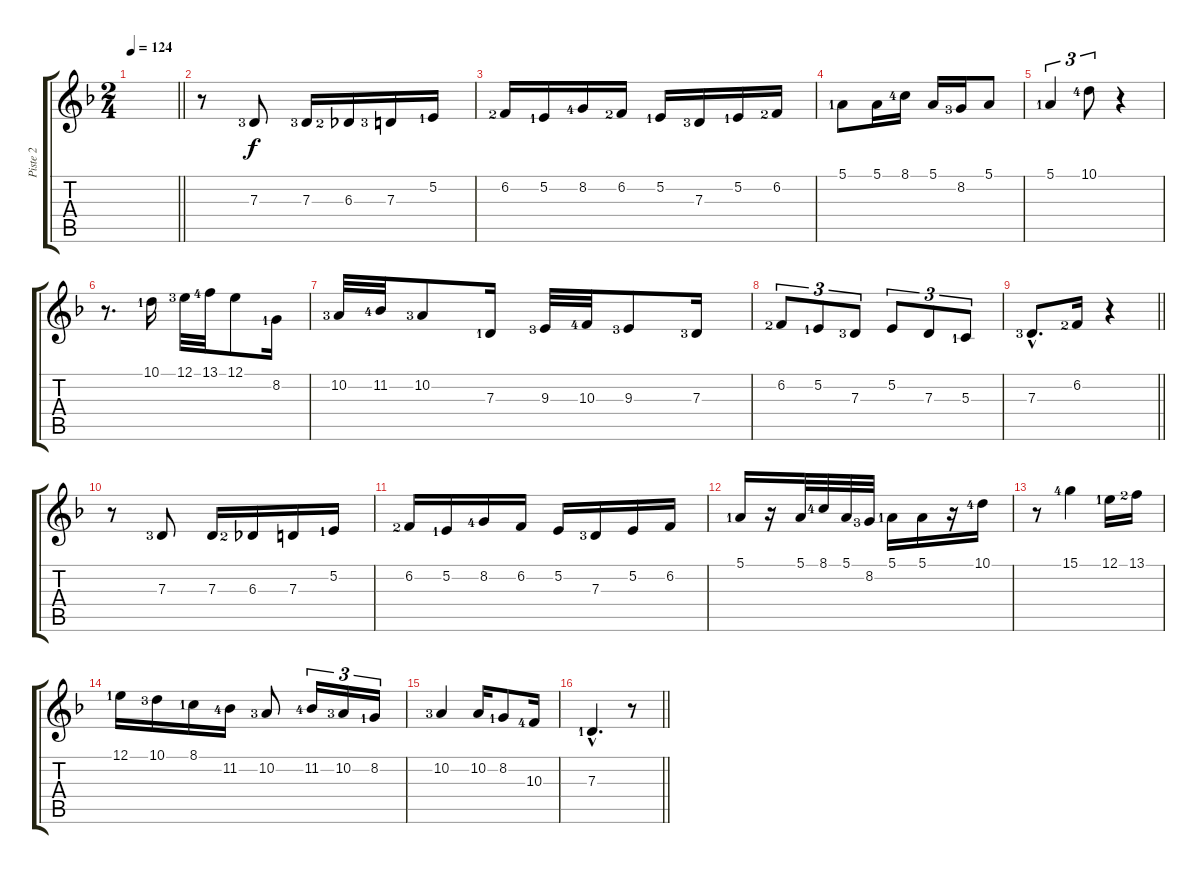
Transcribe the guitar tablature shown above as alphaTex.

\track ("Piste 2" "Piste 2") {instrument flute}
\staff {score tabs}
\tuning (E4 B3 G3 D3 A2 E2) {hide}
\ts (2 4)
\tempo 124
\clef g2
\barLineRight lightlight
\ks dminor
|
r.8{volume 13 balance 4 instrument flute} 7.3{lf 4}.8 7.3{lf 4}.16 6.3{lf 3}.16 7.3{lf 4}.16 5.2{lf 2}.16 |
6.2{lf 3}.16 5.2{lf 2}.16 8.2{lf 5}.16 6.2{lf 3}.16 5.2{lf 2}.16 7.3{lf 4}.16 5.2{lf 2}.16 6.2{lf 3}.16 |
5.1{lf 2}.8 5.1.16 8.1{lf 5}.16 5.1.16 8.2{lf 4}.16 5.1.8 |
5.1{lf 2}.4{tu (3 2)} 10.1{lf 5}.8{tu (3 2)} r.4 |
r.8{d} 10.1{lf 2}.16 12.1{lf 4}.32 13.1{lf 5}.32 12.1.8 8.2{lf 2}.16 |
10.2{lf 4}.32 11.2{lf 5}.32 10.2{lf 4}.8 7.3{lf 2}.16 9.3{lf 4}.32 10.3{lf 5}.32 9.3{lf 4}.8 7.3{lf 4}.16 |
6.2{lf 3}.8{tu (3 2)} 5.2{lf 2}.8{tu (3 2)} 7.3{lf 4}.8{tu (3 2)} 5.2.8{tu (3 2)} 7.3.8{tu (3 2)} 5.3{lf 2}.8{tu (3 2)} |
\barLineRight lightlight
7.3{hac lf 4}.8{d} 6.2{lf 3}.16 r.4 |
r.8 7.3{lf 4}.8 7.3.16 6.3{lf 3}.16 7.3.16 5.2{lf 2}.16 |
6.2{lf 3}.16 5.2{lf 2}.16 8.2{lf 5}.16 6.2.16 5.2.16 7.3{lf 4}.16 5.2.16 6.2.16 |
5.1{lf 2}.16 r.16 5.1.32 8.1{lf 5}.32 5.1.32 8.2{lf 4}.32 5.1{lf 2}.16 5.1.16 r.16 10.1{lf 5}.16 |
r.8 15.1{lf 5}.4 12.1{lf 2}.16 13.1{lf 3}.16 |
12.1{lf 2}.16 10.1{lf 4}.16 8.1{lf 2}.16 11.2{lf 5}.16 10.2{lf 4}.8 11.2{lf 5}.16{tu (3 2)} 10.2{lf 4}.16{tu (3 2)} 8.2{lf 2}.16{tu (3 2)} |
10.2{lf 4}.4 10.2.16 8.2{lf 2}.8 10.3{lf 5}.16 |
\barLineRight lightlight
7.3{hac lf 2}.4{d} r.8
